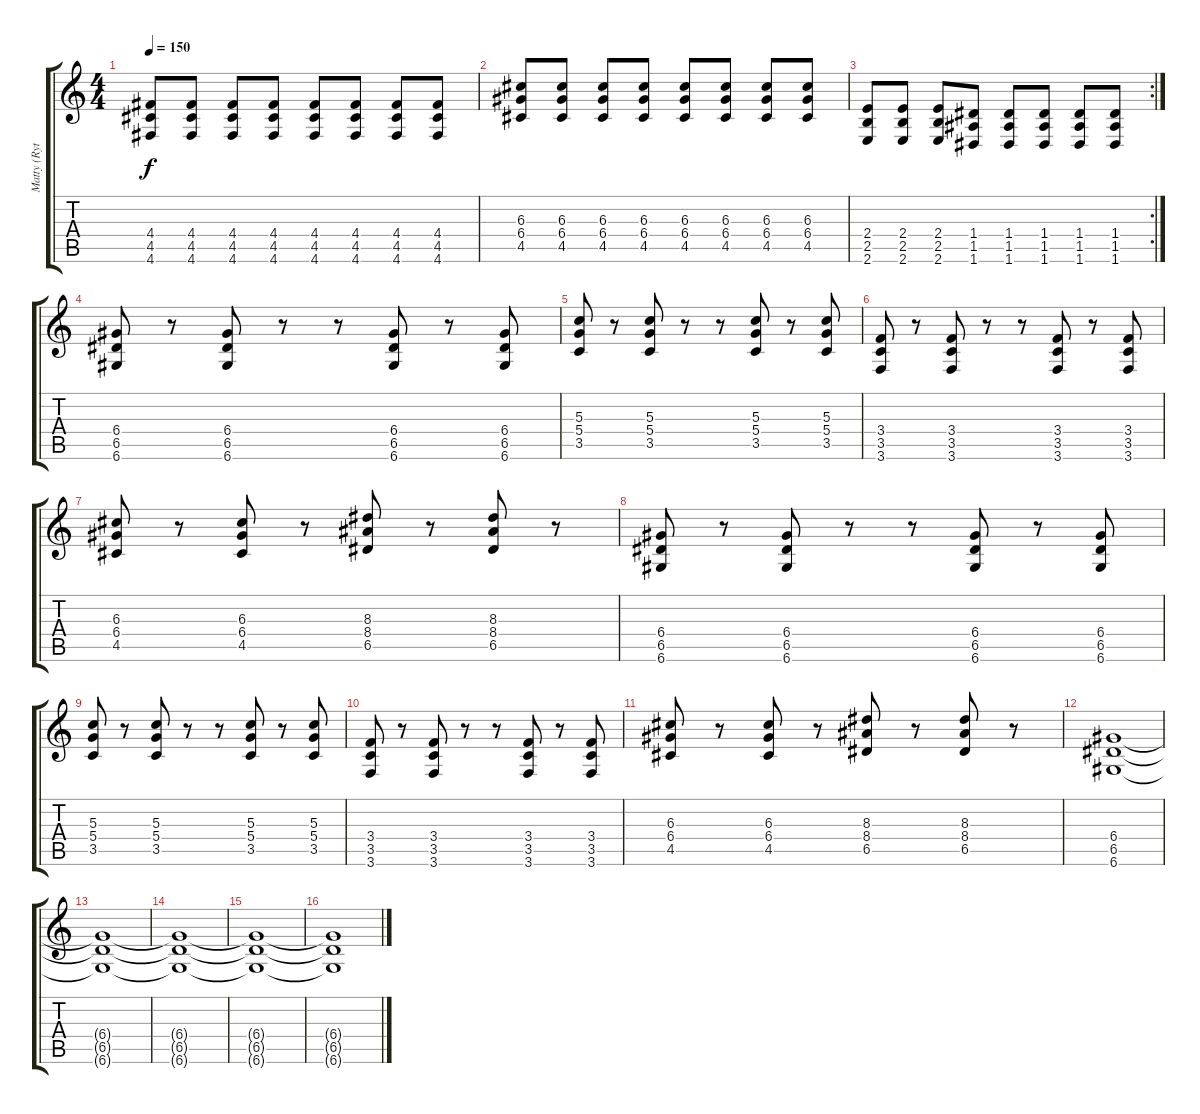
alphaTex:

\track ("Matty (Rythm)" "Matty (Ryt") {instrument distortionguitar}
\staff {score tabs}
\tuning (E4 B3 G3 D3 A2 D2) {hide}
\ts (4 4)
\tempo 150
\clef g2
\ks c
(4.4 4.5 4.6).8{dy f} (4.4 4.5 4.6).8 (4.4 4.5 4.6).8 (4.4 4.5 4.6).8 (4.4 4.5 4.6).8 (4.4 4.5 4.6).8 (4.4 4.5 4.6).8 (4.4 4.5 4.6).8 |
(6.3 6.4 4.5).8 (6.3 6.4 4.5).8 (6.3 6.4 4.5).8 (6.3 6.4 4.5).8 (6.3 6.4 4.5).8 (6.3 6.4 4.5).8 (6.3 6.4 4.5).8 (6.3 6.4 4.5).8 |
\rc 2
(2.4 2.5 2.6).8 (2.4 2.5 2.6).8 (2.4 2.5 2.6).8 (1.4 1.5 1.6).8 (1.4 1.5 1.6).8 (1.4 1.5 1.6).8 (1.4 1.5 1.6).8 (1.4 1.5 1.6).8 |
(6.4 6.5 6.6).8 r.8 (6.4 6.5 6.6).8 r.8 r.8 (6.4 6.5 6.6).8 r.8 (6.4 6.5 6.6).8 |
(5.3 5.4 3.5).8 r.8 (5.3 5.4 3.5).8 r.8 r.8 (5.3 5.4 3.5).8 r.8 (5.3 5.4 3.5).8 |
(3.4 3.5 3.6).8 r.8 (3.4 3.5 3.6).8 r.8 r.8 (3.4 3.5 3.6).8 r.8 (3.4 3.5 3.6).8 |
(6.3 6.4 4.5).8 r.8 (6.3 6.4 4.5).8 r.8 (8.3 8.4 6.5).8 r.8 (8.3 8.4 6.5).8 r.8 |
(6.4 6.5 6.6).8 r.8 (6.4 6.5 6.6).8 r.8 r.8 (6.4 6.5 6.6).8 r.8 (6.4 6.5 6.6).8 |
(5.3 5.4 3.5).8 r.8 (5.3 5.4 3.5).8 r.8 r.8 (5.3 5.4 3.5).8 r.8 (5.3 5.4 3.5).8 |
(3.4 3.5 3.6).8 r.8 (3.4 3.5 3.6).8 r.8 r.8 (3.4 3.5 3.6).8 r.8 (3.4 3.5 3.6).8 |
(6.3 6.4 4.5).8 r.8 (6.3 6.4 4.5).8 r.8 (8.3 8.4 6.5).8 r.8 (8.3 8.4 6.5).8 r.8 |
(6.4 6.5 6.6).1 |
(6.4{t} 6.5{t} 6.6{t}).1 |
(6.4{t} 6.5{t} 6.6{t}).1 |
(6.4{t} 6.5{t} 6.6{t}).1 |
(6.4{t} 6.5{t} 6.6{t}).1
